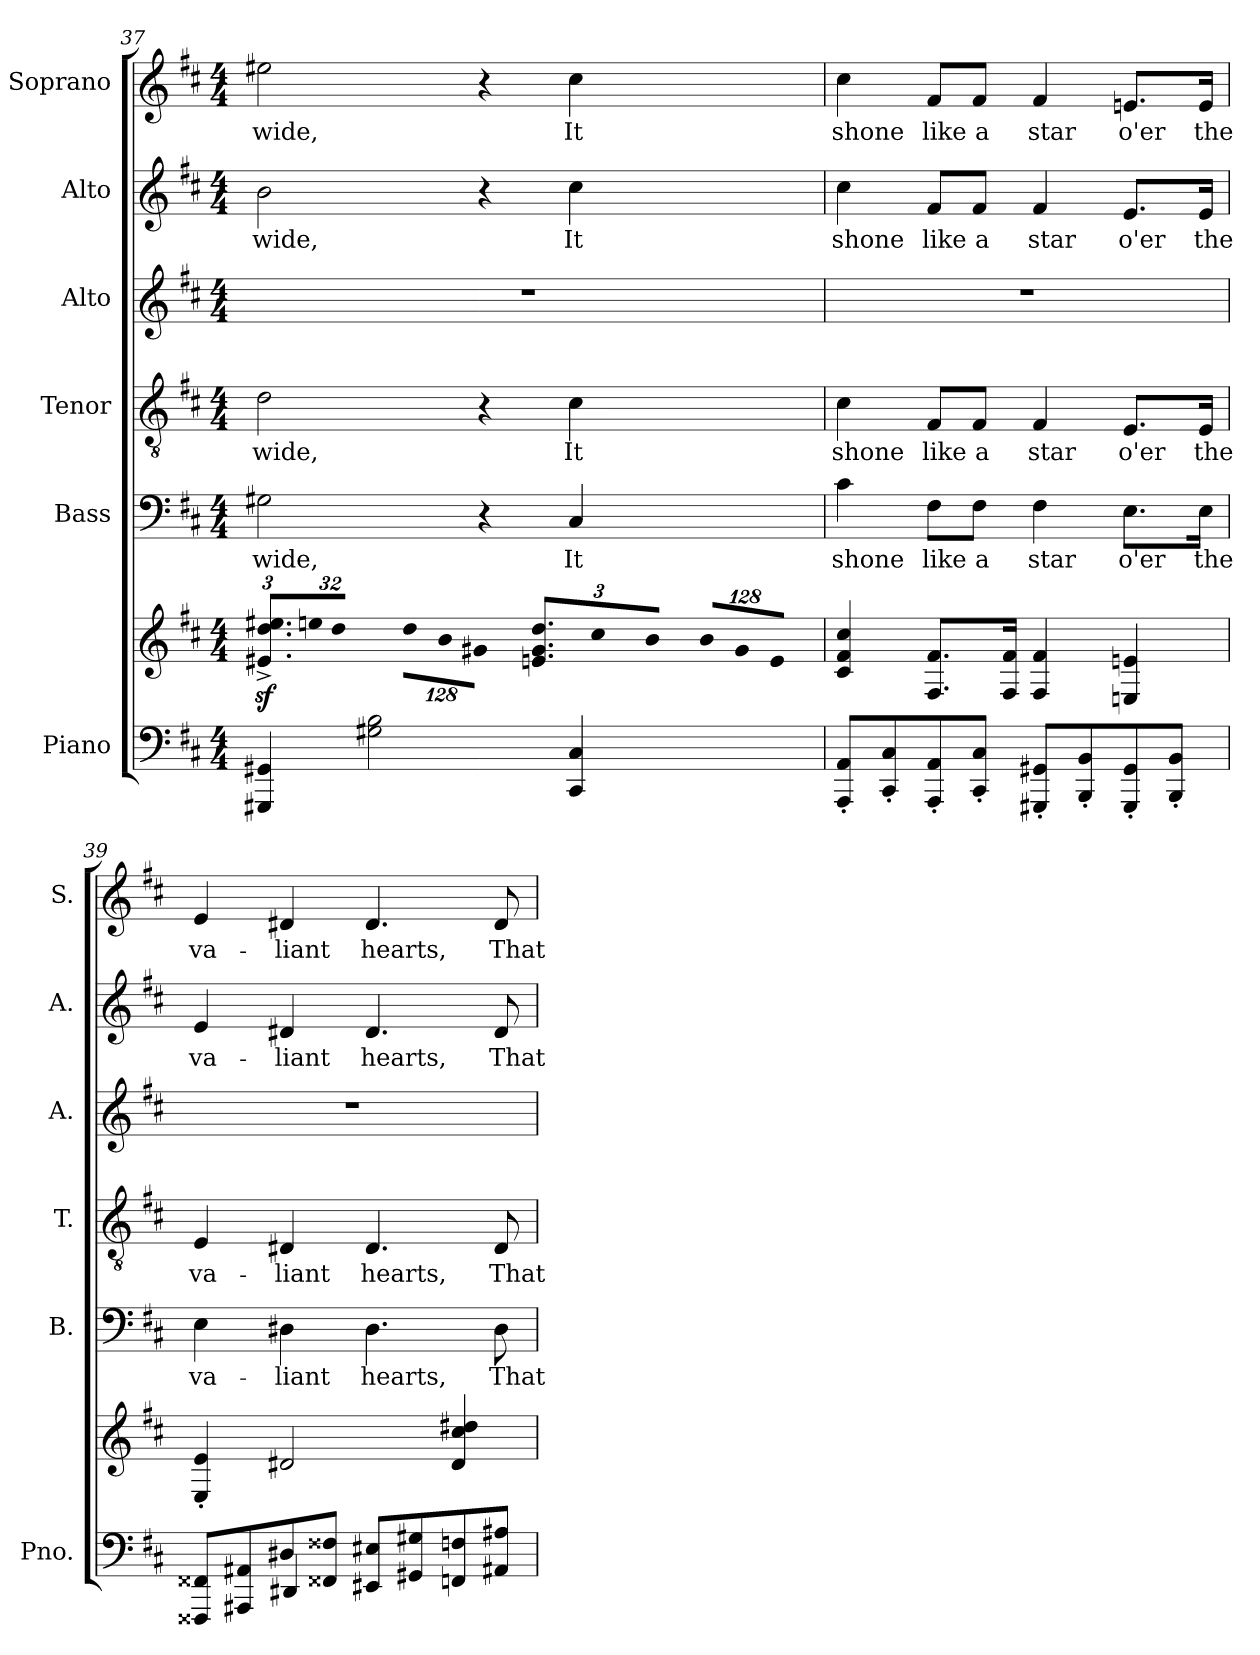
**kern	**kern	**kern	**text	**kern	**text	**kern	**kern	**text	**kern	**text
*part6	*part6	*part5	*part5	*part4	*part4	*part3	*part2	*part2	*part1	*part1
*staff7	*staff6	*staff5	*staff5	*staff4	*staff4	*staff3	*staff2	*staff2	*staff1	*staff1
*I"Piano	*	*I"Bass	*	*I"Tenor	*	*I"Alto	*I"Alto	*	*I"Soprano	*
*I'Pno.	*	*I'B.	*	*I'T.	*	*I'A.	*I'A.	*	*I'S.	*
*clefF4	*clefG2	*clefF4	*	*clefGv2	*	*clefG2	*clefG2	*	*clefG2	*
*	*	*	*	*ITrd7c12	*	*	*	*	*	*
*k[f#c#]	*k[f#c#]	*k[f#c#]	*	*k[f#c#]	*	*k[f#c#]	*k[f#c#]	*	*k[f#c#]	*
*D:	*D:	*D:	*	*D:	*	*D:	*D:	*	*D:	*
*M4/4	*M4/4	*M4/4	*	*M4/4	*	*M4/4	*M4/4	*	*M4/4	*
*	*Xbrackettup	*	*	*	*	*	*	*	*	*
=37	=37	=37	=37	=37	=37	=37	=37	=37	=37	=37
!	!	!	!LO:LY:b:color=#000000	!	!	!	!	!	!	!
!	!	!	!	!	!LO:LY:b:color=#000000	!	!	!	!	!
!	!	!	!	!	!	!	!	!LO:LY:b:color=#000000	!	!
!	!	!	!	!	!	!	!	!	!	!LO:LY:b:color=#000000
4GGG#Xi/ 4GG#Xi	12.e#Xi/z^ 12.ddiz^ 12.ee#Xiz^L	2G#Xi\	wide,	2Di\	wide,	1r	2bi\	wide,	2ee#Xi\	wide,
!	!LO:N:vis=16	!	!	!	!	!	!	!	!	!
.	512%21eeni/k	.	.	.	.	.	.	.	.	.
!	!LO:N:vis=8	!	!	!	!	!	!	!	!	!
.	512%43ddi/J	.	.	.	.	.	.	.	.	.
!	!LO:N:vis=8	!	!	!	!	!	!	!	!	!
2G#Xi\ 2Bi	1024%85ddi\L	.	.	.	.	.	.	.	.	.
!	!LO:N:vis=8	!	!	!	!	!	!	!	!	!
.	1024%85bi\	.	.	.	.	.	.	.	.	.
!	!LO:N:vis=8	!	!	!	!	!	!	!	!	!
.	512%43g#Xi\J	.	.	.	.	.	.	.	.	.
.	12.eni/ 12.g#i 12.ddiL	4r	.	4r	.	.	4r	.	4r	.
!	!LO:N:vis=16	!	!	!	!	!	!	!	!	!
.	512%21cc#i/k	.	.	.	.	.	.	.	.	.
!	!LO:N:vis=8	!	!	!	!	!	!	!	!	!
.	512%43bi/J	.	.	.	.	.	.	.	.	.
!	!LO:N:vis=8	!	!	!	!	!	!	!	!	!
!	!	!	!LO:LY:b:color=#000000	!	!	!	!	!	!	!
!	!	!	!	!	!LO:LY:b:color=#000000	!	!	!	!	!
!	!	!	!	!	!	!	!	!LO:LY:b:color=#000000	!	!
!	!	!	!	!	!	!	!	!	!	!LO:LY:b:color=#000000
4CC#i/ 4C#i	1024%85bi/L	4C#i/	It	4C#i\	It	.	4cc#i\	It	4cc#i\	It
!	!LO:N:vis=8	!	!	!	!	!	!	!	!	!
.	1024%85g#i/	.	.	.	.	.	.	.	.	.
!	!LO:N:vis=8	!	!	!	!	!	!	!	!	!
.	512%43ei/J	.	.	.	.	.	.	.	.	.
=38	=38	=38	=38	=38	=38	=38	=38	=38	=38	=38
!	!	!	!LO:LY:b:color=#000000	!	!	!	!	!	!	!
!	!	!	!	!	!LO:LY:b:color=#000000	!	!	!	!	!
!	!	!	!	!	!	!	!	!LO:LY:b:color=#000000	!	!
!	!	!	!	!	!	!	!	!	!	!LO:LY:b:color=#000000
8AAAi/' 8AAi'L	4c#i/ 4f#i 4cc#i	4c#i\	shone	4C#i\	shone	1r	4cc#i\	shone	4cc#i\	shone
8CC#i/' 8C#i'	.	.	.	.	.	.	.	.	.	.
!	!	!	!LO:LY:b:color=#000000	!	!	!	!	!	!	!
!	!	!	!	!	!LO:LY:b:color=#000000	!	!	!	!	!
!	!	!	!	!	!	!	!	!LO:LY:b:color=#000000	!	!
!	!	!	!	!	!	!	!	!	!	!LO:LY:b:color=#000000
8AAAi/' 8AAi'	8.F#i/ 8.f#iL	8F#i\L	like	8FF#i/L	like	.	8f#i/L	like	8f#i/L	like
!	!	!	!LO:LY:b:color=#000000	!	!	!	!	!	!	!
!	!	!	!	!	!LO:LY:b:color=#000000	!	!	!	!	!
!	!	!	!	!	!	!	!	!LO:LY:b:color=#000000	!	!
!	!	!	!	!	!	!	!	!	!	!LO:LY:b:color=#000000
8CC#i/' 8C#i'J	.	8F#i\J	a	8FF#i/J	a	.	8f#i/J	a	8f#i/J	a
.	16F#i/ 16f#iJk	.	.	.	.	.	.	.	.	.
!	!	!	!LO:LY:b:color=#000000	!	!	!	!	!	!	!
!	!	!	!	!	!LO:LY:b:color=#000000	!	!	!	!	!
!	!	!	!	!	!	!	!	!LO:LY:b:color=#000000	!	!
!	!	!	!	!	!	!	!	!	!	!LO:LY:b:color=#000000
8GGG#Xi/' 8GG#Xi'L	4F#i/ 4f#i	4F#i\	star	4FF#i/	star	.	4f#i/	star	4f#i/	star
8BBBi/' 8BBi'	.	.	.	.	.	.	.	.	.	.
!	!	!	!LO:LY:b:color=#000000	!	!	!	!	!	!	!
!	!	!	!	!	!LO:LY:b:color=#000000	!	!	!	!	!
!	!	!	!	!	!	!	!	!LO:LY:b:color=#000000	!	!
!	!	!	!	!	!	!	!	!	!	!LO:LY:b:color=#000000
8GGG#i/' 8GG#i'	4Eni/ 4eni	8.Ei\L	o'er	8.EEi/L	o'er	.	8.ei/L	o'er	8.eni/L	o'er
8BBBi/' 8BBi'J	.	.	.	.	.	.	.	.	.	.
!	!	!	!LO:LY:b:color=#000000	!	!	!	!	!	!	!
!	!	!	!	!	!LO:LY:b:color=#000000	!	!	!	!	!
!	!	!	!	!	!	!	!	!LO:LY:b:color=#000000	!	!
!	!	!	!	!	!	!	!	!	!	!LO:LY:b:color=#000000
.	.	16Ei\Jk	the	16EEi/Jk	the	.	16ei/Jk	the	16ei/Jk	the
=39	=39	=39	=39	=39	=39	=39	=39	=39	=39	=39
*^	*	*	*	*	*	*	*	*	*	*
!	!	!	!	!LO:LY:b:color=#000000	!	!	!	!	!	!	!
!	!	!	!	!	!	!LO:LY:b:color=#000000	!	!	!	!	!
!	!	!	!	!	!	!	!	!	!LO:LY:b:color=#000000	!	!
!	!	!	!	!	!	!	!	!	!	!	!LO:LY:b:color=#000000
8FFF##Xi/ 8FF##XiL	4ryy	4Ei/' 4ei'	4Ei\	va-	4EEi/	va-	1r	4ei/	va-	4ei/	va-
8AAA#Xi/ 8AA#Xi	.	.	.	.	.	.	.	.	.	.	.
!	!	!	!	!LO:LY:b:color=#000000	!	!	!	!	!	!	!
!	!	!	!	!	!	!LO:LY:b:color=#000000	!	!	!	!	!
!	!	!	!	!	!	!	!	!	!LO:LY:b:color=#000000	!	!
!	!	!	!	!	!	!	!	!	!	!	!LO:LY:b:color=#000000
8D#Xi/	4DD#Xi/	2d#Xi/	4D#Xi\	-liant	4DD#Xi/	-liant	.	4d#Xi/	-liant	4d#Xi/	-liant
8FF##Xi/ 8F##XiJ	.	.	.	.	.	.	.	.	.	.	.
!	!	!	!	!LO:LY:b:color=#000000	!	!	!	!	!	!	!
!	!	!	!	!	!	!LO:LY:b:color=#000000	!	!	!	!	!
!	!	!	!	!	!	!	!	!	!LO:LY:b:color=#000000	!	!
!	!	!	!	!	!	!	!	!	!	!	!LO:LY:b:color=#000000
8EE#Xi/ 8E#XiL	2ryy	.	4.D#i\	hearts,	4.DD#i/	hearts,	.	4.d#i/	hearts,	4.d#i/	hearts,
8GG#Xi/ 8G#Xi	.	.	.	.	.	.	.	.	.	.	.
8FFi/ 8Fi	.	4d#i/ 4cc#i 4dd#Xi	.	.	.	.	.	.	.	.	.
!	!	!	!	!LO:LY:b:color=#000000	!	!	!	!	!	!	!
!	!	!	!	!	!	!LO:LY:b:color=#000000	!	!	!	!	!
!	!	!	!	!	!	!	!	!	!LO:LY:b:color=#000000	!	!
!	!	!	!	!	!	!	!	!	!	!	!LO:LY:b:color=#000000
8AA#Xi/ 8A#XiJ	.	.	8D#i\	That	8DD#i/	That	.	8d#i/	That	8d#i/	That
*v	*v	*	*	*	*	*	*	*	*	*	*
=	=	=	=	=	=	=	=	=	=	=
*-	*-	*-	*-	*-	*-	*-	*-	*-	*-	*-
